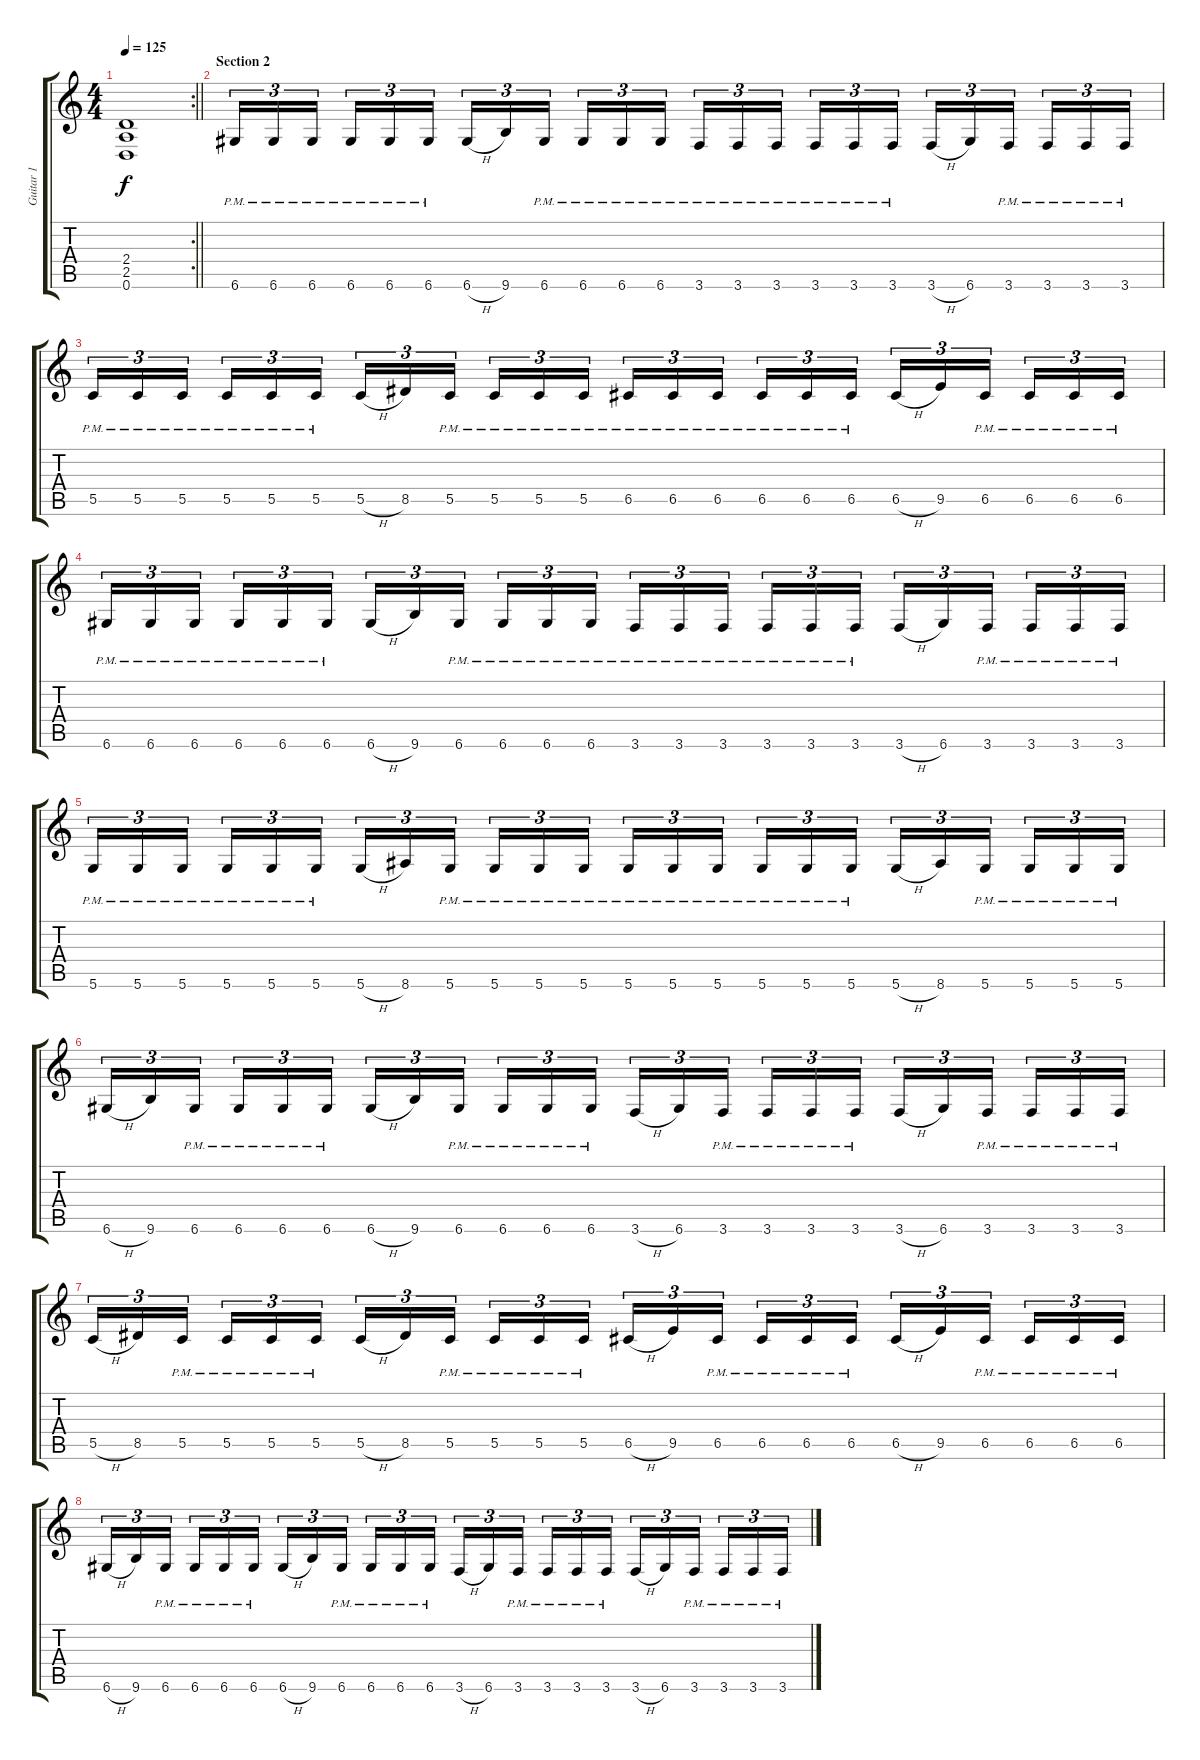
\track ("Guitar 1" "Guitar 1") {instrument distortionguitar}
\staff {score tabs}
\tuning (D4 A3 F3 C3 G2 D2) {hide}
\rc 2
\ts (4 4)
\tempo 125
\clef g2
\barLineRight lightlight
\ks c
(2.4 2.5 0.6).1{dy f} |
\section ("" "Section 2")
6.6{pm}.16{tu (3 2)} 6.6{pm}.16{tu (3 2)} 6.6{pm}.16{tu (3 2)} 6.6{pm}.16{tu (3 2)} 6.6{pm}.16{tu (3 2)} 6.6{pm}.16{tu (3 2)} 6.6{h}.16{tu (3 2)} 9.6.16{tu (3 2)} 6.6{pm}.16{tu (3 2)} 6.6{pm}.16{tu (3 2)} 6.6{pm}.16{tu (3 2)} 6.6{pm}.16{tu (3 2)} 3.6{pm}.16{tu (3 2)} 3.6{pm}.16{tu (3 2)} 3.6{pm}.16{tu (3 2)} 3.6{pm}.16{tu (3 2)} 3.6{pm}.16{tu (3 2)} 3.6{pm}.16{tu (3 2)} 3.6{h}.16{tu (3 2)} 6.6.16{tu (3 2)} 3.6{pm}.16{tu (3 2)} 3.6{pm}.16{tu (3 2)} 3.6{pm}.16{tu (3 2)} 3.6{pm}.16{tu (3 2)} |
5.5{pm}.16{tu (3 2)} 5.5{pm}.16{tu (3 2)} 5.5{pm}.16{tu (3 2)} 5.5{pm}.16{tu (3 2)} 5.5{pm}.16{tu (3 2)} 5.5{pm}.16{tu (3 2)} 5.5{h}.16{tu (3 2)} 8.5.16{tu (3 2)} 5.5{pm}.16{tu (3 2)} 5.5{pm}.16{tu (3 2)} 5.5{pm}.16{tu (3 2)} 5.5{pm}.16{tu (3 2)} 6.5{pm}.16{tu (3 2)} 6.5{pm}.16{tu (3 2)} 6.5{pm}.16{tu (3 2)} 6.5{pm}.16{tu (3 2)} 6.5{pm}.16{tu (3 2)} 6.5{pm}.16{tu (3 2)} 6.5{h}.16{tu (3 2)} 9.5.16{tu (3 2)} 6.5{pm}.16{tu (3 2)} 6.5{pm}.16{tu (3 2)} 6.5{pm}.16{tu (3 2)} 6.5{pm}.16{tu (3 2)} |
6.6{pm}.16{tu (3 2)} 6.6{pm}.16{tu (3 2)} 6.6{pm}.16{tu (3 2)} 6.6{pm}.16{tu (3 2)} 6.6{pm}.16{tu (3 2)} 6.6{pm}.16{tu (3 2)} 6.6{h}.16{tu (3 2)} 9.6.16{tu (3 2)} 6.6{pm}.16{tu (3 2)} 6.6{pm}.16{tu (3 2)} 6.6{pm}.16{tu (3 2)} 6.6{pm}.16{tu (3 2)} 3.6{pm}.16{tu (3 2)} 3.6{pm}.16{tu (3 2)} 3.6{pm}.16{tu (3 2)} 3.6{pm}.16{tu (3 2)} 3.6{pm}.16{tu (3 2)} 3.6{pm}.16{tu (3 2)} 3.6{h}.16{tu (3 2)} 6.6.16{tu (3 2)} 3.6{pm}.16{tu (3 2)} 3.6{pm}.16{tu (3 2)} 3.6{pm}.16{tu (3 2)} 3.6{pm}.16{tu (3 2)} |
5.6{pm}.16{tu (3 2)} 5.6{pm}.16{tu (3 2)} 5.6{pm}.16{tu (3 2)} 5.6{pm}.16{tu (3 2)} 5.6{pm}.16{tu (3 2)} 5.6{pm}.16{tu (3 2)} 5.6{h}.16{tu (3 2)} 8.6.16{tu (3 2)} 5.6{pm}.16{tu (3 2)} 5.6{pm}.16{tu (3 2)} 5.6{pm}.16{tu (3 2)} 5.6{pm}.16{tu (3 2)} 5.6{pm}.16{tu (3 2)} 5.6{pm}.16{tu (3 2)} 5.6{pm}.16{tu (3 2)} 5.6{pm}.16{tu (3 2)} 5.6{pm}.16{tu (3 2)} 5.6{pm}.16{tu (3 2)} 5.6{h}.16{tu (3 2)} 8.6.16{tu (3 2)} 5.6{pm}.16{tu (3 2)} 5.6{pm}.16{tu (3 2)} 5.6{pm}.16{tu (3 2)} 5.6{pm}.16{tu (3 2)} |
6.6{h}.16{tu (3 2)} 9.6.16{tu (3 2)} 6.6{pm}.16{tu (3 2)} 6.6{pm}.16{tu (3 2)} 6.6{pm}.16{tu (3 2)} 6.6{pm}.16{tu (3 2)} 6.6{h}.16{tu (3 2)} 9.6.16{tu (3 2)} 6.6{pm}.16{tu (3 2)} 6.6{pm}.16{tu (3 2)} 6.6{pm}.16{tu (3 2)} 6.6{pm}.16{tu (3 2)} 3.6{h}.16{tu (3 2)} 6.6.16{tu (3 2)} 3.6{pm}.16{tu (3 2)} 3.6{pm}.16{tu (3 2)} 3.6{pm}.16{tu (3 2)} 3.6{pm}.16{tu (3 2)} 3.6{h}.16{tu (3 2)} 6.6.16{tu (3 2)} 3.6{pm}.16{tu (3 2)} 3.6{pm}.16{tu (3 2)} 3.6{pm}.16{tu (3 2)} 3.6{pm}.16{tu (3 2)} |
5.5{h}.16{tu (3 2)} 8.5.16{tu (3 2)} 5.5{pm}.16{tu (3 2)} 5.5{pm}.16{tu (3 2)} 5.5{pm}.16{tu (3 2)} 5.5{pm}.16{tu (3 2)} 5.5{h}.16{tu (3 2)} 8.5.16{tu (3 2)} 5.5{pm}.16{tu (3 2)} 5.5{pm}.16{tu (3 2)} 5.5{pm}.16{tu (3 2)} 5.5{pm}.16{tu (3 2)} 6.5{h}.16{tu (3 2)} 9.5.16{tu (3 2)} 6.5{pm}.16{tu (3 2)} 6.5{pm}.16{tu (3 2)} 6.5{pm}.16{tu (3 2)} 6.5{pm}.16{tu (3 2)} 6.5{h}.16{tu (3 2)} 9.5.16{tu (3 2)} 6.5{pm}.16{tu (3 2)} 6.5{pm}.16{tu (3 2)} 6.5{pm}.16{tu (3 2)} 6.5{pm}.16{tu (3 2)} |
6.6{h}.16{tu (3 2)} 9.6.16{tu (3 2)} 6.6{pm}.16{tu (3 2)} 6.6{pm}.16{tu (3 2)} 6.6{pm}.16{tu (3 2)} 6.6{pm}.16{tu (3 2)} 6.6{h}.16{tu (3 2)} 9.6.16{tu (3 2)} 6.6{pm}.16{tu (3 2)} 6.6{pm}.16{tu (3 2)} 6.6{pm}.16{tu (3 2)} 6.6{pm}.16{tu (3 2)} 3.6{h}.16{tu (3 2)} 6.6.16{tu (3 2)} 3.6{pm}.16{tu (3 2)} 3.6{pm}.16{tu (3 2)} 3.6{pm}.16{tu (3 2)} 3.6{pm}.16{tu (3 2)} 3.6{h}.16{tu (3 2)} 6.6.16{tu (3 2)} 3.6{pm}.16{tu (3 2)} 3.6{pm}.16{tu (3 2)} 3.6{pm}.16{tu (3 2)} 3.6{pm}.16{tu (3 2)}
